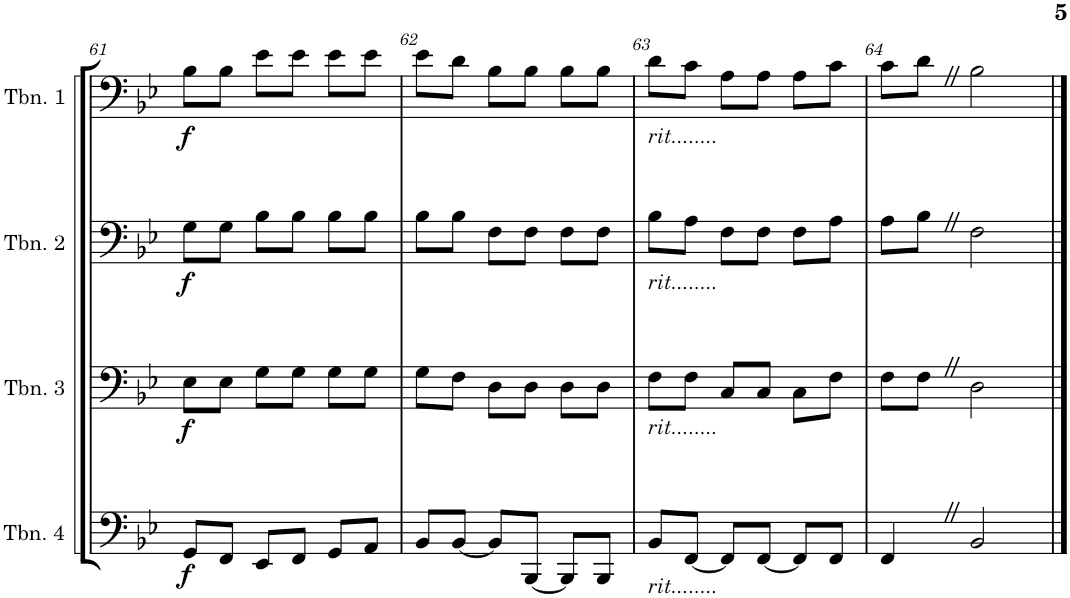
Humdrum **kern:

**kern	**dynam	**kern	**dynam	**kern	**dynam	**kern	**dynam
*part4	*part4	*part3	*part3	*part2	*part2	*part1	*part1
*staff4	*staff4	*staff3	*staff3	*staff2	*staff2	*staff1	*staff1
*I"Trombone 4	*	*I"Trombone 3	*	*I"Trombone 2	*	*I"Trombone 1	*
*I'Tbn. 4	*	*I'Tbn. 3	*	*I'Tbn. 2	*	*I'Tbn. 1	*
!!LO:PB:g=z
*clefF4	*	*clefF4	*	*clefF4	*	*clefF4	*
*k[b-e-]	*	*k[b-e-]	*	*k[b-e-]	*	*k[b-e-]	*
*M3/4	*	*M3/4	*	*M3/4	*	*M3/4	*
=61	=61	=61	=61	=61	=61	=61	=61
!	!LO:DY:b	!	!LO:DY:b	!	!LO:DY:b	!	!LO:DY:b
8GG/L	f	8E-\L	f	8G\L	f	8B-\L	f
8FF/J	.	8E-\J	.	8G\J	.	8B-\J	.
8EE-/L	.	8G\L	.	8B-\L	.	8e-\L	.
8FF/J	.	8G\J	.	8B-\J	.	8e-\J	.
8GG/L	.	8G\L	.	8B-\L	.	8e-\L	.
8AA/J	.	8G\J	.	8B-\J	.	8e-\J	.
=62	=62	=62	=62	=62	=62	=62	=62
8BB-/L	.	8G\L	.	8B-\L	.	8e-\L	.
[8BB-/J	.	8F\J	.	8B-\J	.	8d\J	.
8BB-/L]	.	8D\L	.	8F\L	.	8B-\L	.
[8BBB-/J	.	8D\J	.	8F\J	.	8B-\J	.
8BBB-/L]	.	8D\L	.	8F\L	.	8B-\L	.
8BBB-/J	.	8D\J	.	8F\J	.	8B-\J	.
=63	=63	=63	=63	=63	=63	=63	=63
!	!	!	!	!	!	!LO:TX:b:i:t=rit........	!
!	!	!	!	!LO:TX:b:i:t=rit........	!	!	!
!	!	!LO:TX:b:i:t=rit........	!	!	!	!	!
!LO:TX:b:i:t=rit........	!	!	!	!	!	!	!
8BB-/L	.	8F\L	.	8B-\L	.	8d\L	.
[8FF/J	.	8F\J	.	8A\J	.	8c\J	.
8FF/L]	.	8C/L	.	8F\L	.	8A\L	.
[8FF/J	.	8C/J	.	8F\J	.	8A\J	.
8FF/L]	.	8C\L	.	8F\L	.	8A\L	.
8FF/J	.	8F\J	.	8A\J	.	8c\J	.
=64	=64	=64	=64	=64	=64	=64	=64
4FFZ/	.	8F\L	.	8A\L	.	8c\L	.
.	.	8FZ\J	.	8B-Z\J	.	8dZ\J	.
2BB-/	.	2D\	.	2F\	.	2B-\	.
==	==	==	==	==	==	==	==
*-	*-	*-	*-	*-	*-	*-	*-
